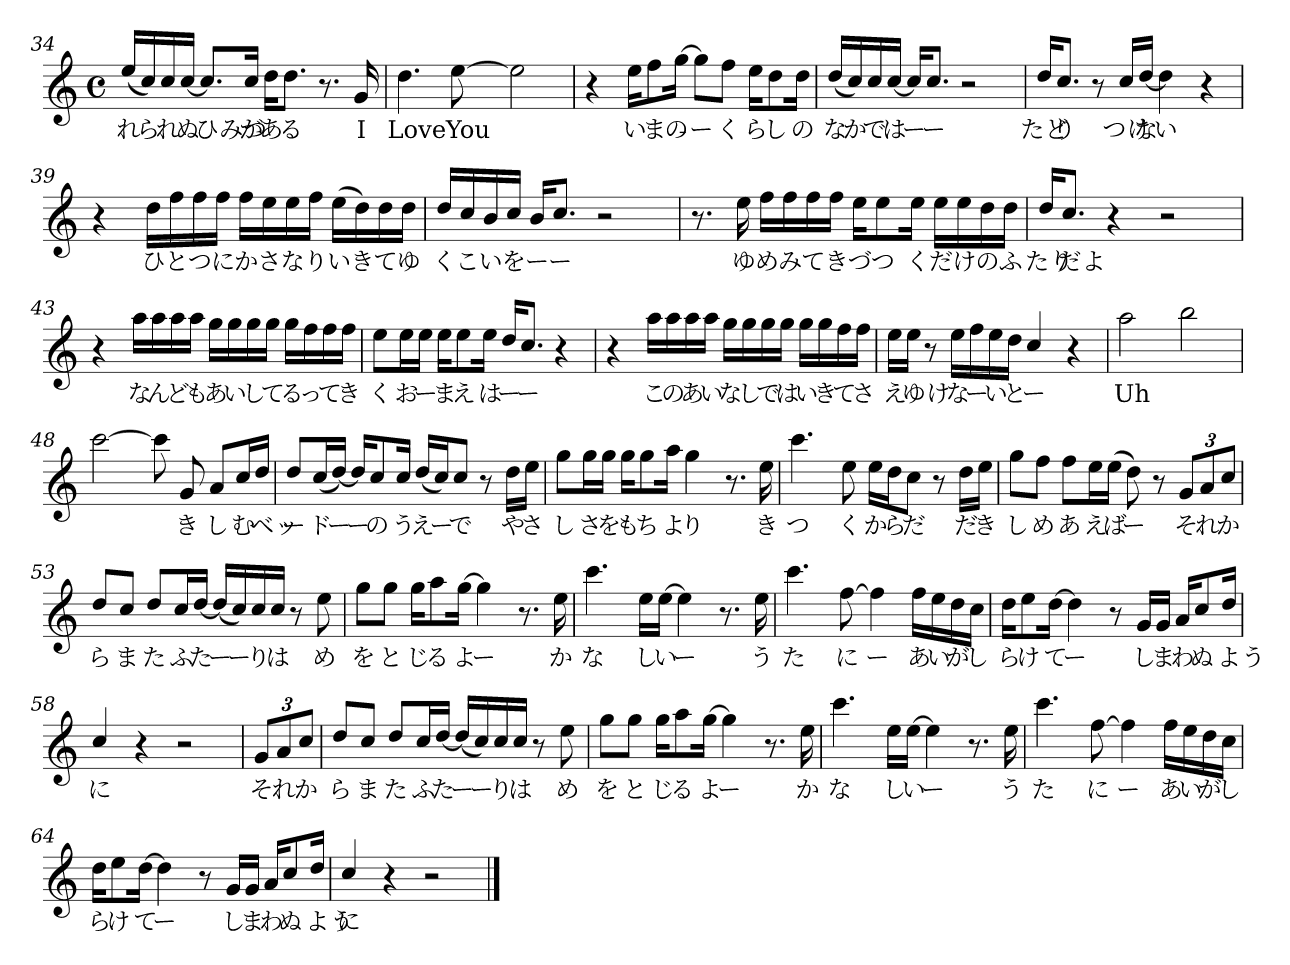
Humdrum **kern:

**kern	**text
*part1	*part1
*staff1	*staff1
*clefG2	*
*k[]	*
*C:	*
*M4/4	*
*met(c)	*
=34	=34
!	!LO:LY:b
(<16ee/LL	れ
!	!LO:LY:b
16cc/)	ら
!	!LO:LY:b
16cc/	れ
!	!LO:LY:b
[16cc/JJ	ぬ
!	!LO:LY:b
8.cc/L]	ひみつ
!	!LO:LY:b
16cc/Jk	が
!	!LO:LY:b
16dd\KL	あ
!	!LO:LY:b
8.dd\J	る
8.r	.
!	!LO:LY:b
16g/	I
!!LO:LB:g=z
=35	=35
!	!LO:LY:b
4.dd\	Love
!	!LO:LY:b
[8ee\	You
2ee\]	.
=36	=36
4r	.
!	!LO:LY:b
16ee\KL	い
!	!LO:LY:b
8ff\	ま
!	!LO:LY:b
[16gg\Jk	の-
!	!LO:LY:b
8gg\L]	ー
!	!LO:LY:b
8ff\J	-く
!	!LO:LY:b
16ee\KL	ら
!	!LO:LY:b
8dd\	し
!	!LO:LY:b
16dd\Jk	の
!!LO:LB:g=z
=37	=37
!	!LO:LY:b
(<16dd/LL	な
!	!LO:LY:b
16cc/)	か
!	!LO:LY:b
16cc/	で
!	!LO:LY:b
[16cc/JJ	は
!	!LO:LY:b
16cc/KL]	ー
!	!LO:LY:b
8.cc/J	ー
2r	.
=38	=38
!	!LO:LY:b
16dd/KL	たど
!	!LO:LY:b
8.cc/J	り
8r	.
!	!LO:LY:b
16cc/LL	つけ
!	!LO:LY:b
[16dd/JJ	な
!	!LO:LY:b
4dd\]	い
4r	.
!!LO:LB:g=z
=39	=39
4r	.
!	!LO:LY:b
16dd\LL	ひ
!	!LO:LY:b
16ff\	と
!	!LO:LY:b
16ff\	つ
!	!LO:LY:b
16ff\JJ	に
!	!LO:LY:b
16ff\LL	か
!	!LO:LY:b
16ee\	さ
!	!LO:LY:b
16ee\	な
!	!LO:LY:b
16ff\JJ	り
!	!LO:LY:b
(>16ee\LL	い
!	!LO:LY:b
16dd\)	き
!	!LO:LY:b
16dd\	て
!	!LO:LY:b
16dd\JJ	ゆ
=40	=40
!	!LO:LY:b
16dd/LL	く
!	!LO:LY:b
16cc/	こ
!	!LO:LY:b
16b/	い
!	!LO:LY:b
16cc/JJ	を
!	!LO:LY:b
16b/KL	ー
!	!LO:LY:b
8.cc/J	ー
2r	.
!!LO:LB:g=z
=41	=41
8.r	.
!	!LO:LY:b
16ee\	ゆ
!	!LO:LY:b
16ff\LL	め
!	!LO:LY:b
16ff\	み
!	!LO:LY:b
16ff\	て
!	!LO:LY:b
16ff\JJ	き
!	!LO:LY:b
16ee\KL	づ
!	!LO:LY:b
8ee\	つ
!	!LO:LY:b
16ee\Jk	く
!	!LO:LY:b
16ee\LL	だ
!	!LO:LY:b
16ee\	け
!	!LO:LY:b
16dd\	の
!	!LO:LY:b
16dd\JJ	ふ
=42	=42
!	!LO:LY:b
16dd/KL	たり
!	!LO:LY:b
8.cc/J	だよ
4r	.
2r	.
!!LO:LB:g=z
=43	=43
4r	.
!	!LO:LY:b
16aa\LL	な
!	!LO:LY:b
16aa\	ん
!	!LO:LY:b
16aa\	ど
!	!LO:LY:b
16aa\JJ	も
!	!LO:LY:b
16gg\LL	あ
!	!LO:LY:b
16gg\	い
!	!LO:LY:b
16gg\	し
!	!LO:LY:b
16gg\JJ	て
!	!LO:LY:b
16gg\LL	る
!	!LO:LY:b
16ff\	っ
!	!LO:LY:b
16ff\	て
!	!LO:LY:b
16ff\JJ	き
=44	=44
!	!LO:LY:b
8ee\L	く
!	!LO:LY:b
16ee\L	お
!	!LO:LY:b
16ee\JJ	ー
!	!LO:LY:b
16ee\KL	ま
!	!LO:LY:b
8ee\	え
!	!LO:LY:b
16ee\Jk	は
!	!LO:LY:b
16dd/KL	ー
!	!LO:LY:b
8.cc/J	ー
4r	.
!!LO:LB:g=z
=45	=45
4r	.
!	!LO:LY:b
16aa\LL	こ
!	!LO:LY:b
16aa\	の
!	!LO:LY:b
16aa\	あ
!	!LO:LY:b
16aa\JJ	い
!	!LO:LY:b
16gg\LL	な
!	!LO:LY:b
16gg\	し
!	!LO:LY:b
16gg\	で
!	!LO:LY:b
16gg\JJ	は
!	!LO:LY:b
16gg\LL	い
!	!LO:LY:b
16gg\	き
!	!LO:LY:b
16ff\	て
!	!LO:LY:b
16ff\JJ	さ
=46	=46
!	!LO:LY:b
16ee\LL	え
!	!LO:LY:b
16ee\JJ	ゆけ
8r	.
!	!LO:LY:b
16ee\LL	な
!	!LO:LY:b
16ff\	ー
!	!LO:LY:b
16ee\	い
!	!LO:LY:b
16dd\JJ	と
!	!LO:LY:b
4cc/	ー
4r	.
!!LO:LB:g=z
=47	=47
!	!LO:LY:b
2aa\	Uh
2bb\	.
=48	=48
[2ccc\	.
8ccc\]	.
!	!LO:LY:b
8g/	き
!	!LO:LY:b
8a/L	し
!	!LO:LY:b
16cc/L	む
!	!LO:LY:b
16dd/JJ	ベッ
=49	=49
!	!LO:LY:b
8dd/L	ー
!	!LO:LY:b
(<16cc/L	ド
!	!LO:LY:b
[16dd/JJ)	ー
!	!LO:LY:b
16dd/KL]	ー
!	!LO:LY:b
8cc/	の
!	!LO:LY:b
16cc/Jk	う
!	!LO:LY:b
(<16dd/LL	え
!	!LO:LY:b
16cc/J)	ー
!	!LO:LY:b
8cc/J	で
8r	.
!	!LO:LY:b
16dd\LL	や
!	!LO:LY:b
16ee\JJ	さ
!!LO:LB:g=z
=50	=50
!	!LO:LY:b
8gg\L	し
!	!LO:LY:b
16gg\L	さ
!	!LO:LY:b
16gg\JJ	を
!	!LO:LY:b
16gg\KL	も
!	!LO:LY:b
8gg\	ち
!	!LO:LY:b
16aa\Jk	よ
!	!LO:LY:b
4gg\	り
8.r	.
!	!LO:LY:b
16ee\	き
=51	=51
!	!LO:LY:b
4.ccc\	つ
!	!LO:LY:b
8ee\	く
!	!LO:LY:b
16ee\LL	か
!	!LO:LY:b
16dd\J	ら
!	!LO:LY:b
8cc\J	だ
8r	.
!	!LO:LY:b
16dd\LL	だ
!	!LO:LY:b
16ee\JJ	き
!!LO:LB:g=z
=52	=52
!	!LO:LY:b
8gg\L	し
!	!LO:LY:b
8ff\J	め
!	!LO:LY:b
8ff\L	あ
!	!LO:LY:b
16ee\L	え
!	!LO:LY:b
(>16ee\JJ	ば
!	!LO:LY:b
8dd\)	ー
8r	.
*Xbrackettup	*
!	!LO:LY:b
12g/L	そ
!	!LO:LY:b
12a/	れ
!	!LO:LY:b
12cc/J	か
=53	=53
!	!LO:LY:b
8dd/L	ら
!	!LO:LY:b
8cc/J	ま
!	!LO:LY:b
8dd/L	た
!	!LO:LY:b
16cc/L	ふ
!	!LO:LY:b
[16dd/JJ	た
!	!LO:LY:b
(<16dd/LL]	ー
!	!LO:LY:b
16cc/)	ー
!	!LO:LY:b
16cc/	り
!	!LO:LY:b
16cc/JJ	は
8r	.
!	!LO:LY:b
8ee\	め
!!LO:LB:g=z
=54	=54
!	!LO:LY:b
8gg\L	を
!	!LO:LY:b
8gg\J	と
!	!LO:LY:b
16gg\KL	じ
!	!LO:LY:b
8aa\	る
!	!LO:LY:b
[16gg\Jk	よ
!	!LO:LY:b
4gg\]	ー
8.r	.
!	!LO:LY:b
16ee\	か
=55	=55
!	!LO:LY:b
4.ccc\	な
!	!LO:LY:b
16ee\LL	し
!	!LO:LY:b
[16ee\JJ	い
!	!LO:LY:b
4ee\]	ー
8.r	.
!	!LO:LY:b
16ee\	う
!!LO:LB:g=z
=56	=56
!	!LO:LY:b
4.ccc\	た
!	!LO:LY:b
[8ff\	に
!	!LO:LY:b
4ff\]	ー
!	!LO:LY:b
16ff\LL	あ
!	!LO:LY:b
16ee\	い
!	!LO:LY:b
16dd\	が
!	!LO:LY:b
16cc\JJ	し
=57	=57
!	!LO:LY:b
16dd\KL	ら
!	!LO:LY:b
8ee\	け
!	!LO:LY:b
[16dd\Jk	て
!	!LO:LY:b
4dd\]	ー
8r	.
!	!LO:LY:b
16g/LL	し
!	!LO:LY:b
16g/JJ	ま
!	!LO:LY:b
16a/KL	わ
!	!LO:LY:b
8cc/	ぬ
!	!LO:LY:b
16dd/Jk	よう
=58	=58
!	!LO:LY:b
4cc/	に
4r	.
2r	.
!!LO:LB:g=z
=59	=59
!	!LO:LY:b
12g/L	そ
!	!LO:LY:b
12a/	れ
!	!LO:LY:b
12cc/J	か
=60	=60
!	!LO:LY:b
8dd/L	ら
!	!LO:LY:b
8cc/J	ま
!	!LO:LY:b
8dd/L	た
!	!LO:LY:b
16cc/L	ふ
!	!LO:LY:b
[16dd/JJ	た
!	!LO:LY:b
(<16dd/LL]	ー
!	!LO:LY:b
16cc/)	ー
!	!LO:LY:b
16cc/	り
!	!LO:LY:b
16cc/JJ	は
8r	.
!	!LO:LY:b
8ee\	め
!!LO:LB:g=z
=61	=61
!	!LO:LY:b
8gg\L	を
!	!LO:LY:b
8gg\J	と
!	!LO:LY:b
16gg\KL	じ
!	!LO:LY:b
8aa\	る
!	!LO:LY:b
[16gg\Jk	よ
!	!LO:LY:b
4gg\]	ー
8.r	.
!	!LO:LY:b
16ee\	か
=62	=62
!	!LO:LY:b
4.ccc\	な
!	!LO:LY:b
16ee\LL	し
!	!LO:LY:b
[16ee\JJ	い
!	!LO:LY:b
4ee\]	ー
8.r	.
!	!LO:LY:b
16ee\	う
!!LO:LB:g=z
=63	=63
!	!LO:LY:b
4.ccc\	た
!	!LO:LY:b
[8ff\	に
!	!LO:LY:b
4ff\]	ー
!	!LO:LY:b
16ff\LL	あ
!	!LO:LY:b
16ee\	い
!	!LO:LY:b
16dd\	が
!	!LO:LY:b
16cc\JJ	し
=64	=64
!	!LO:LY:b
16dd\KL	ら
!	!LO:LY:b
8ee\	け
!	!LO:LY:b
[16dd\Jk	て
!	!LO:LY:b
4dd\]	ー
8r	.
!	!LO:LY:b
16g/LL	し
!	!LO:LY:b
16g/JJ	ま
!	!LO:LY:b
16a/KL	わ
!	!LO:LY:b
8cc/	ぬ
!	!LO:LY:b
16dd/Jk	よう
=65	=65
!	!LO:LY:b
4cc/	に
4r	.
2r	.
==	==
*-	*-
